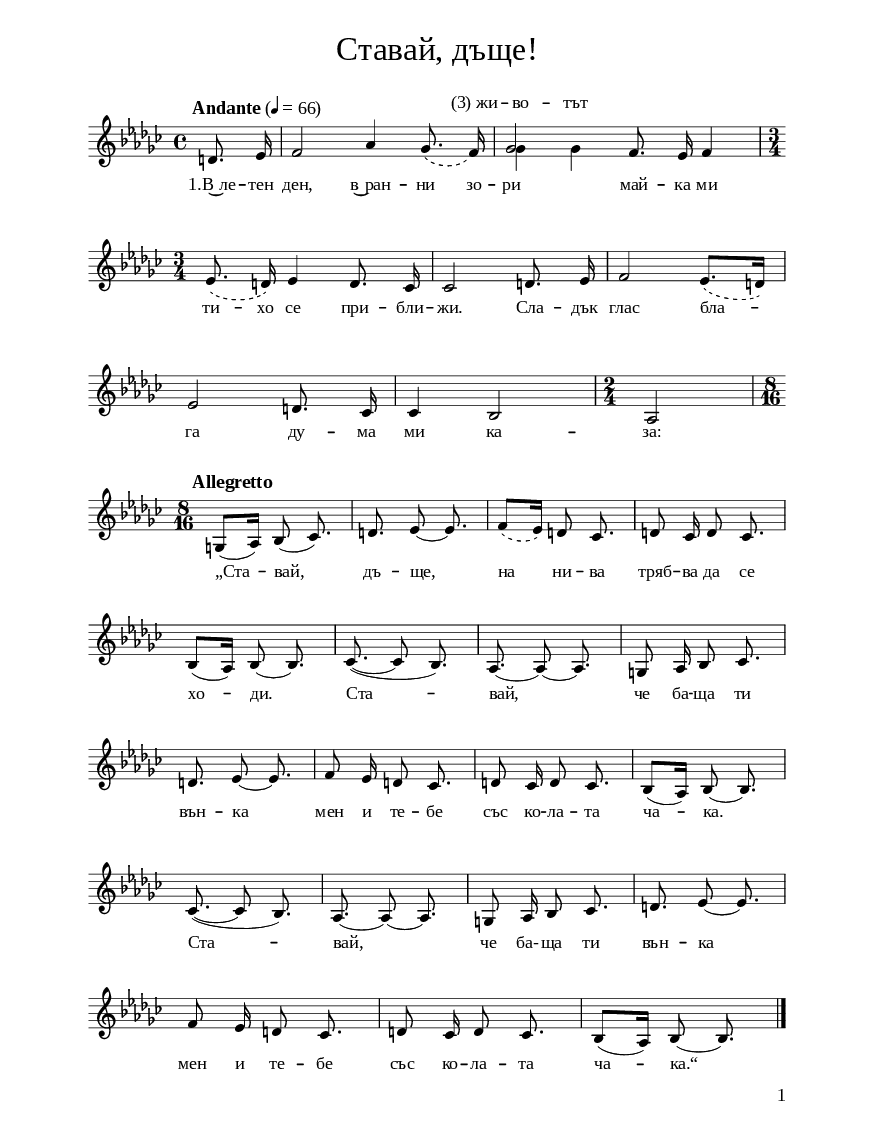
\version "2.24.3"

% include paper part and global functions
\include "include/globals.ily"

"rightBraces018" = \markup {
  \column {
    % repeat braces
    \translate #'(0 . -12.6 )
    \right-brace #18

    \translate #'(0 . -22.4 )
    \right-brace #18

  
  }
  \column {
    % repeat numbers
    \translate #'(0 . -13.2 )
    2

    \translate #'(0 . -24.2 )
    2


  }
}

\bookpart {
  \label #'ref142
  \tocItem \markup "Ставай, дъще! – Stavay, dashte"
  \include "include/bookpart-paper.ily"
  \score {
    \include "include/score-layout.ily"

    <<
      \new Lyrics = "tempVoiceLyricsBG" \with {
        % lyrics above a staff should have this override
        \override VerticalAxisGroup.staff-affinity = #DOWN
      }

    \new Voice = "mainVoice" \absolute {
      \clef treble
    
      \key ges \major
  
      \time 4/4
      \tempoFunc "Andante" 4 "66"
      \autoBeamOff
      \partial 4
      d'8. es'16 | % 2
      f'2 as'4 \phrasingSlurDown \phrasingSlurDashed ges'8. \(
      <<
        % now temporary add a second voice
        {
          \voiceTwo % this voice is in the same context as parent
          \hideNotes f'16 \) \unHideNotes \phrasingSlurNeutral | % 3
          \stemUp ges'2 \stemNeutral
        }
        \new Voice = "tempVoice" {
          % this is a new voice context
          \voiceOne \autoBeamOff
          f'16 | % 3
          \stemDown ges'4 ges'4 \stemNeutral
        }
      >>
      \oneVoice

      f'8. 
      
      es'16 f'4 \break | % 4
      \time 3/4 \phrasingSlurDashed es'8. \( d'16 \) \phrasingSlurNeutral es'4 d'8. ces'16 | % 5
      ces'2 d'8. es'16 | % 6
      f'2 \slurDashed es'8. [( d'16 )] \slurNeutral \break | % 7
      es'2 d'8. ces'16 | % 8
      ces'4 bes2 | % 9
      \time 2/4  as2 \break |
      \time 8/16  |
      \tempo "Allegretto" \slurSolid g8 [( as16 )] bes8 ( ces'8. ) | % 11
      d'8. es'8 ~ es'8. | % 12
      \slurDashed f'8 [( es'16 )] d'8 ces'8. | % 13
      d'8 ces'16 d'8 ces'8. \break | % 14
      \slurSolid bes8 [( as16 )] bes8 ~ bes8. | % 15
      ces'8. ( ~ ces'8 bes8. ) | % 16
      as8. ~ as8 ~ as8. | % 17
      g8 as16 bes8 ces'8. \break | % 18
      d'8. es'8 ~ es'8. | % 19
      f'8 es'16 d'8 ces'8. |
      d'8 ces'16 d'8 ces'8. | % 21
      bes8 [( as16 )] bes8 ~ bes8. \break | % 22
      ces'8. ( ~ ces'8 bes8. ) | % 23
      as8. ~ as8 ~ as8. | % 24
      g8 as16 bes8 ces'8. | % 25
      d'8. es'8 ~ es'8. \break | % 26
      f'8 es'16 d'8 ces'8. | % 27
      d'8 ces'16 d'8 ces'8. | % 28
      bes8 [( as16 )] bes8 ~ bes8. \bar "|."
    }
   
   
   \new Lyrics \lyricsto "mainVoice" {
      "1.В~ле" -- тен
      ден, в~ран -- ни зо -- ри май -- ка ми ти -- хо се при --
      бли -- жи. Сла -- дък глас бла -- га ду -- ма ми
      ка -- за: „Ста -- вай, дъ -- ще, на ни -- ва
      тряб -- ва да се хо -- ди. Ста -- вай, че ба --
      ща ти вън -- ка мен и те -- бе със ко -- ла --
      та ча -- ка. Ста -- вай, че "ба-" -- ща ти вън --
      ка мен и те -- бе със ко -- ла -- та ча --
      ка.“
   }

   \context Lyrics = "tempVoiceLyricsBG" {
     \lyricsto "tempVoice" {
       "(3) жи" -- во -- тът
     }
   }
   
   >>

    \header {
      title = \titleFunc #'ref_desc_14 "Ставай, дъще!" "Stavay, dashte"
    }

    \midi{}
    


  } % score
  
  
    \pageBreak

    \markup \fontsize #bgCoupletFontSize {
   
    \override #`(baseline-skip . ,bgCoupletBaselineSkip) % affects space between column lines
    \column {
          \line {   2. Слънцето щом изгрей,}
          \line {   "   " ти на нивата трябва да си.}
          \line {   "   " С’ сърп в ръка, с песен ти}
          \line {   "   " деня срещни. Ставай, дъще,}
          \line {   "   " Слънце дома да не те завари.}
          \line {   "   " Ставай, че моми и момци –}
          \line {   "   " вси към нивата са веч тръгнали.}
          \line {   "   " }
          \line {   3.  Нива е, дъще, животът,}
          \line {   "   " де доброто семе се сей.}
          \line {   "   " Кат израсне, живот внася}
          \line {   "   " то във нас. Ставай, дъще,}
          \line {   "   " Любовта днес мен и тебе чака.}
          \line {   "   " Ставай, (2)тя ни носи}
          \line {   "   " своята нова, жива премяна.}
          \line {   "   "  Ставай, че животът вънка мен}
          \line {   "   "  и тебе с благост вече чака.“}
        }
    
    \"rightBraces018"

  }

 
 \markup \empty-two

  % include foreign translation(s) of the song
  

} % bookpart
